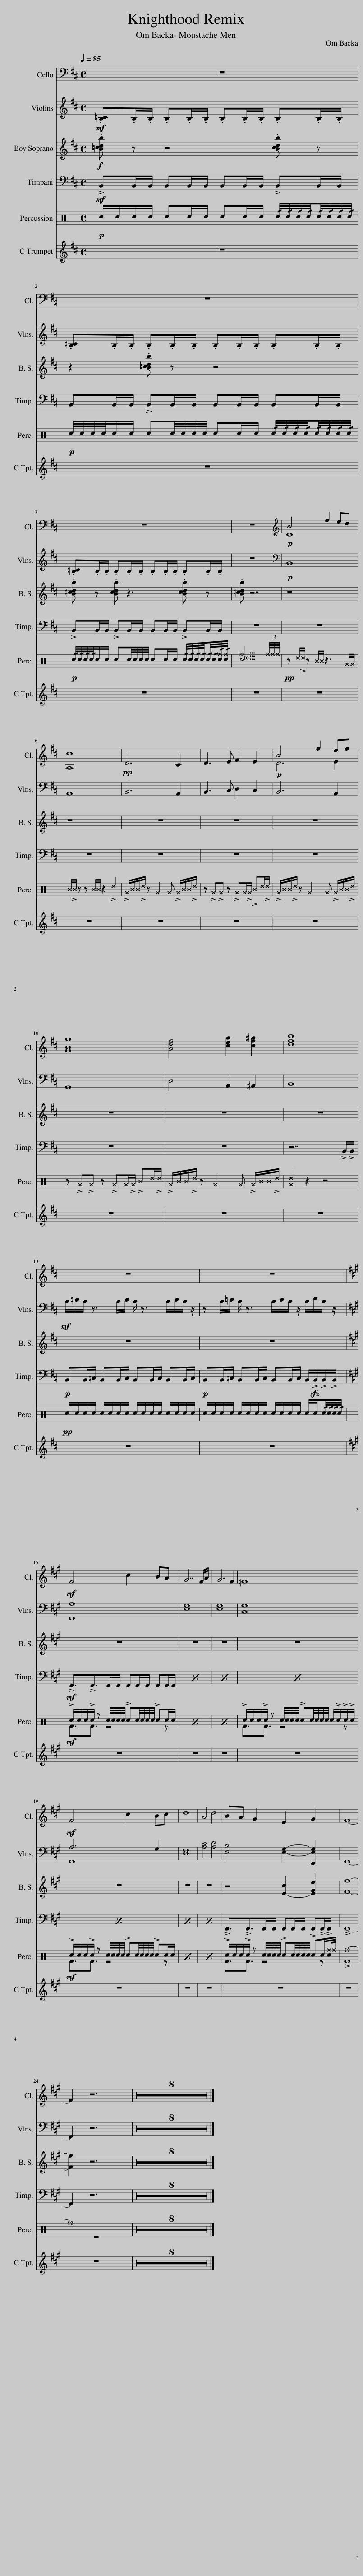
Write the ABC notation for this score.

X:1
%%score ( 1 2 ) ( 3 4 ) 5 6 ( 7 8 )
L:1/8
Q:1/4=85
M:4/4
I:linebreak $
K:D
V:1 bass
V:2 bass
V:3 treble
V:4 treble
V:5 treble
V:6 bass
V:7 perc
K:none
V:8 perc
K:none
V:1
 z8 |$ z8 |$ z8 | z8 |[K:treble]!p! B4 f2 ed |$ %5
 c8 |!pp! D6 C2 | D3 E F2 E2 |!p! B4 f2 ef |$ [Bg]8 | %10
 [Adf]4 [cea]2 [cf^a]2 | [dfb]8 |$ z8 | z8 ||$[K:A]!mf! F4 c2 BA | %15
 G7 F/A/ | G6 F2 | =F8 |$!mf! F4 c2 Bc | d8 | %20
 A4 d4 | BA G2 E2 G2 | F8- |$ F2 z6 | z8 | %25
 z8 | z8 | z8 | z8 | z8 | %30
 z8 | z8 |] %32
V:2
 x8 |$ x8 |$ x8 | x8 |[K:treble] D8 |$ %5
 A,8 | x8 | x8 | D6 E2 |$ G8 | %10
 x8 | x8 |$ x8 | x8 ||$[K:A] x8 | %15
 x8 | x8 | x8 |$ x8 | x8 | %20
 x8 | x8 | x8 |$ x8 | x8 | %25
 x8 | x8 | x8 | x8 | x8 | %30
 x8 | x8 |] %32
V:3
!mf! .[B,=C].B,/.B,/ .B,.B,/.B,/ .B,.B,/.B,/ .B,.B,/.B,/ |$ .[B,=C].B,/.B,/ .B,.B,/.B,/ .B,.B,/.B,/ .B,.B,/.B,/ |$ .[B,=C].B,/.B,/ .B,.B,/.B,/ .B,.B,/.B,/ .B,.B,/.B,/ | z8 |[K:bass]!p! B,,8 |$ %5
 A,,8 | B,,6 A,,2 | B,,3 C, D,2 C,2 | B,,6 A,,2 |$ G,,8 | %10
 D,4 A,,2 ^A,,2 | B,,8 |$!mf! B,/=C/B,/ z3/2 B,/C/ B,/ z3/2 B,/C/B,/ z/ | z B,/=C/ B,/ z3/2 B,/C/B,/ z/ B,/D/B,/ z/ ||$[K:A] [F,,A,]8 | %15
 [E,G,]8 | [E,G,]8 | [C,G,]8 |$ A,6 G,2 | [D,F,]8 | %20
 [A,C]4 [A,D]4 | [E,B,]4 [E,G,]2- [E,,E,G,]2 | F,,8- |$ F,,2 z6 | z8 | %25
 z8 | z8 | z8 | z8 | z8 | %30
 z8 | z8 |] %32
V:4
 x8 |$ x8 |$ x8 | x8 |[K:bass] x8 |$ %5
 x8 | x8 | x8 | x8 |$ x8 | %10
 x8 | x8 |$ x8 | x8 ||$[K:A] x8 | %15
 x8 | x8 | x8 |$ F,,8 | x8 | %20
 x8 | x8 | x8 |$ x8 | x8 | %25
 x8 | x8 | x8 | x8 | x8 | %30
 x8 | x8 |] %32
V:5
!f! .[B=cdb] z z4 .[Bcdb] z |$ z2 .[B=cdb] z z4 |$ .[B=cdb] z .[Bcdb] z3 .[Bcdb] z | .[B=cdb] z7 | z8 |$ %5
 z8 | z8 | z8 | z8 |$ z8 | %10
 z8 | z8 |$ z8 | z8 ||$[K:A] z8 | %15
 z8 | z8 | z8 |$ z8 | z8 | %20
 z8 | z4 [E-c]2 [EGe]2 | [Ff]8- |$ [Ff]2 z6 | z8 | %25
 z8 | z8 | z8 | z8 | z8 | %30
 z8 | z8 |] %32
V:6
!mf! !>!B,,B,,/B,,/ B,,B,,/B,,/ B,,B,,/B,,/ !>!B,,B,,/B,,/ |$ B,,B,,/B,,/ !>!B,,B,,/B,,/ B,,B,,/B,,/ B,,B,,/B,,/ |$ !>!B,,B,,/B,,/ !>!B,,B,,/B,,/ B,,B,,/B,,/ !>!B,,B,,/B,,/ | z8 | z8 |$ %5
 z8 | z8 | z8 | z8 |$ z8 | %10
 z8 | z7 !>!B,,/!>!B,,/ |$!p! B,,B,,/=C,/ B,,B,,/C,/ B,,B,,/C,/ B,,B,,/C,/ |!p! B,,B,,/=C,/ B,,B,,/C,/ B,,B,,/C,/ B,,/!sfz!!>!B,,/!>!B,,/!>!B,,/ ||$[K:A]!mf! !>!F,,3/2!>!F,,>F,,F,,/ F,,F,,/F,,/ F,,F,,/F,,/ | %15
 x8 | x8 | x8 |$ x8 | x8 | %20
 x8 | !>!F,,3/2!>!F,,>F,,F,,/ F,,F,,/F,,/ F,,!>!F,,/!>!F,,/ | !>!F,,8- |$ F,,2 z6 | z8 | %25
 z8 | z8 | z8 | z8 | z8 | %30
 z8 | z8 |] %32
V:7
[K:C]!p! c/c/c/c/ cc/c/ cc/c/ !/!c/4!/!c/4!/!c/4!/!c/4!/!c/4!/!c/4!/!c/4!/!c/4 |$!p! c/4c/4c/4c/4c/c/ cc/4c/4c/4c/4 cc/c/ !/!c/4!/!c/4!/!c/4!/!c/4!/!c/4!/!c/4!/!c/4!/!c/4 |$!p! !/!c/4!/!c/4!/!c/4!/!c/4c/c/ cc/4c/4c/4c/4 cc/c/ !/!c/4!/!c/4!/!c/4!/!c/4!/!c/4!/!c/4!/![c^f]/4!/![c^f]/4 | [c^d^f]15/2 (3^f/4^f/4^f/4 |!pp! z ^d/!>!^d/ z ^B/^B/ z3 ^G/^G/ |$ %5
 ^B/!>!^B/ z z ^B/^B/ z2 !>!^d2 | !>!^G/^B/^B/!>!^d/ z ^G2 ^G !>!^G/^B/^B/!>!^d/ | z !>!^G!>!^G z !>!^G^G/!>!^G/ !>!^B^d/!>!^d/ | !>!^G/^B/^B/!>!^d/ z ^G2 ^G !>!^G/^B/^B/!>!^d/ |$ z !>!^G!>!^G z !>!^G^G/!>!^G/ !>!^B^d/!>!^d/ | %10
 !>!^G/^B/^B/!>!^d/ z ^G2 ^G !>!^G/^B/^B/!>!^d/ | [^G^d]2 z2 z4 |$!pp! c/c/c/c/ c/c/c/c/ c/c/c/c/ c/c/c/c/ | c/c/c/c/ c/c/c/c/ c/c/c/c/ c/c/!/!c/4!/!c/4!/!c/4!/!c/4 ||$!mf! !>!c/c/c/!>!c/ z c/4c/4c/4c/4 !>!cc/4c/4c/4c/4 !>!cc/c/ | %15
 x8 | x8 | !>!c/c/c/!>!c/ z c/4c/4c/4c/4 !>!cc/4c/4c/4c/4 c/!>!c/!>!c/!>!c/ |$!mf! !>!c/c/c/!>!c/ z c/4c/4c/4c/4 !>!cc/4c/4c/4c/4 !>!cc/c/ | x8 | %20
 x8 | !>!c/c/c/!>!c/ z c/4c/4c/4c/4 !>!cc/4c/4c/4c/4 !>!cc/[c^f]/4^f/4 | ^f8- |$ ^f8 | z8 | %25
 z8 | z8 | z8 | z8 | z8 | %30
 z8 | z8 |] %32
V:8
[K:C] x8 |$ x8 |$ x8 | x8 | x8 |$ %5
 x8 | x8 | x8 | x8 |$ x8 | %10
 x8 | x8 |$ x8 | x8 ||$ F3/2F3/2 z4 z | %15
 x8 | x8 | F3/2F3/2 z4 z |$ F3/2F3/2 z4 z | x8 | %20
 x8 | F3/2F3/2 z4 z | !>!F8 |$ z8 | x8 | %25
 x8 | x8 | x8 | x8 | x8 | %30
 x8 | x8 |] %32
